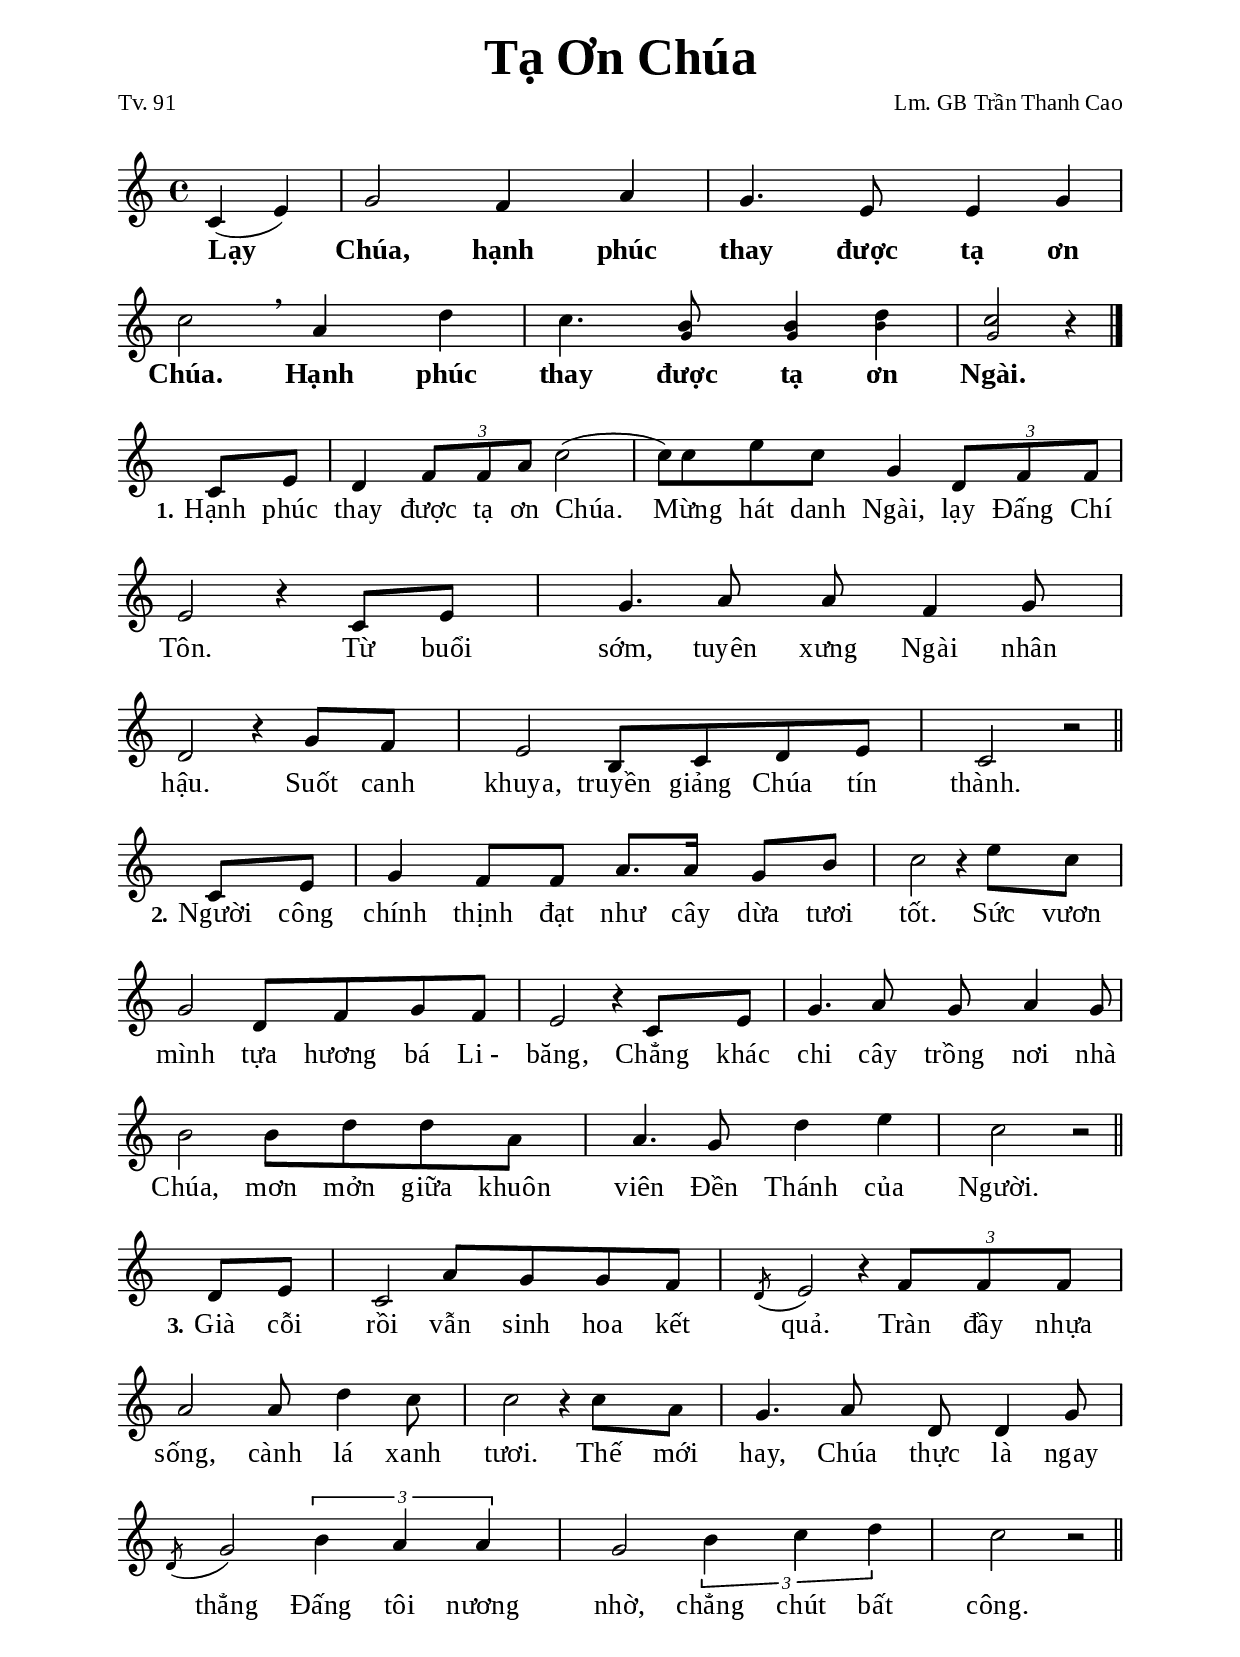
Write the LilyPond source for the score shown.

% Cài đặt chung
\version "2.22.1"
\include "english.ly"

\header {
  title = \markup { \fontsize #3 "Tạ Ơn Chúa" }
  poet = "Tv. 91"
  composer = "Lm. GB Trần Thanh Cao"
  arranger = " "
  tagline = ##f
}

% Nhạc điệp khúc
nhacDiepKhuc = \relative c' {
  \partial 2 c4 (e) |
  g2 f4 a |
  g4. e8 e4 g |
  c2 \breathe a4 d |
  c4.
  <b \tweak font-size #-2 g>8
  <b \tweak font-size #-2 g>4
  <d \tweak font-size #-2 b> |
  <c \tweak font-size #-2 g>2 r4 \bar "|."
}

% Nhạc phiên khúc
nhacPhienKhucMot = \relative c' {
  \partial 4 c8 e |
  d4 \tuplet 3/2 { f8 f a } c2 ( |
  c8) c e c g4 \tuplet 3/2 { d8 f f } |
  e2 r4 c8 e |
  g4. a8 a f4 g8 |
  d2 r4 g8 f |
  e2 b8 c d e |
  c2 r \bar "||"
}

nhacPhienKhucHai = \relative c' {
  \partial 4 c8 e |
  g4 f8 f a8. a16 g8 b |
  c2 r4 e8 c |
  g2 d8 f g f |
  e2 r4 c8 e |
  g4. a8 g a4 g8 |
  b2 b8 d d a |
  a4. g8 d'4 e |
  c2 r \bar "||"
}

nhacPhienKhucBa = \relative c' {
  \partial 4 d8 e |
  c2 a'8 g g f |
  \acciaccatura d8 e2 r4 \tuplet 3/2 { f8 f f } |
  a2 a8 d4 c8 |
  c2 r4 c8 a |
  g4. a8 d, d4 g8 |
  \acciaccatura d8 g2 \tuplet 3/2 { b4 a a } |
  g2 \tuplet 3/2 { b4 c d } |
  c2 r \bar "||"
}

% Lời điệp khúc
loiDiepKhuc = \lyricmode {
  Lạy Chúa, hạnh phúc thay được tạ ơn Chúa.
  Hạnh phúc thay được tạ ơn Ngài.
}

% Lời phiên khúc
loiPhienKhucMot = \lyricmode {
  \set stanza = #"1."
  Hạnh phúc thay được tạ ơn Chúa.
  Mừng hát danh Ngài, lạy Đấng Chí Tôn.
  Từ buổi sớm, tuyên xưng Ngài nhân hậu.
  Suốt canh khuya, truyền giảng Chúa tín thành.
}

loiPhienKhucHai = \lyricmode {
  \set stanza = #"2."
  Người công chính thịnh đạt như cây dừa tươi tốt.
  Sức vươn mình tựa hương bá "Li -" băng,
  Chẳng khác chi cây trồng nơi nhà Chúa,
  mơn mởn giữa khuôn viên Đền Thánh của Người.
}

loiPhienKhucBa = \lyricmode {
  \set stanza = #"3."
  Già cỗi rồi vẫn sinh hoa kết quả.
  Tràn đầy nhựa sống, cành lá xanh tươi.
  Thế mới hay, Chúa thực là ngay thẳng
  Đấng tôi nương nhờ, chẳng chút bất công.
}


% Dàn trang
\paper {
  #(set-paper-size "a4")
  top-margin = 10\mm
  bottom-margin = 10\mm
  left-margin = 20\mm
  right-margin = 20\mm
  indent = #0
  #(define fonts
    (make-pango-font-tree
      "Liberation Serif"
      "Liberation Serif"
      "Liberation Serif"
      (/ 20 20)))
  page-count = #1
  system-system-spacing = #'((basic-distance . 13))
  score-system-spacing = #'((basic-distance . 13))
}

% Thiết lập tông và nhịp
TongNhip = { \key c \major \time 4/4 }

\score {
  \new ChoirStaff <<
    \new Staff = diepKhuc \with {
        \consists "Merge_rests_engraver"
        %\magnifyStaff #(magstep +1)
      }
      <<
      \new Voice = beSop {
        \TongNhip \stemNeutral \nhacDiepKhuc
      }
    >>
    \new Lyrics \lyricsto beSop \loiDiepKhuc
  >>
  \layout {
    \override Lyrics.LyricText.font-series = #'bold
    \override Lyrics.LyricText.font-size = #+2
    \override Lyrics.LyricSpace.minimum-distance = #6
    \override Score.BarNumber.break-visibility = ##(#f #f #f)
    \override Score.SpacingSpanner.uniform-stretching = ##t
  }
}

\score {
  \new ChoirStaff <<
    \new Staff = phienKhuc \with {
        %\magnifyStaff #(magstep +1)
      }
      <<
      \new Voice = beSop {
        \TongNhip \nhacPhienKhucMot
      }
    >>
    \new Lyrics \lyricsto beSop \loiPhienKhucMot
  >>
  \layout {
    \override Staff.TimeSignature.transparent = ##t
    \override Lyrics.LyricText.font-size = #+2
    \override Lyrics.LyricSpace.minimum-distance = #1.5
    \override Score.BarNumber.break-visibility = ##(#f #f #f)
    \override Score.SpacingSpanner.uniform-stretching = ##t
    \override Score.SpacingSpanner packed-spacing = ##t
  }
}

\score {
  \new ChoirStaff <<
    \new Staff = phienKhuc \with {
        %\magnifyStaff #(magstep +1)
      }
      <<
      \new Voice = beSop {
        \TongNhip \nhacPhienKhucHai
      }
    >>
    \new Lyrics \lyricsto beSop \loiPhienKhucHai
  >>
  \layout {
    \override Staff.TimeSignature.transparent = ##t
    \override Lyrics.LyricText.font-size = #+2
    \override Lyrics.LyricSpace.minimum-distance = #2.5
    \override Score.BarNumber.break-visibility = ##(#f #f #f)
    \override Score.SpacingSpanner.uniform-stretching = ##t
    \override Score.SpacingSpanner packed-spacing = ##t
  }
}

\score {
  \new ChoirStaff <<
    \new Staff = phienKhuc \with {
        %\magnifyStaff #(magstep +1)
      }
      <<
      \new Voice = beSop {
        \TongNhip \nhacPhienKhucBa
      }
    >>
    \new Lyrics \lyricsto beSop \loiPhienKhucBa
  >>
  \layout {
    \override Staff.TimeSignature.transparent = ##t
    \override Lyrics.LyricText.font-size = #+2
    \override Lyrics.LyricSpace.minimum-distance = #3
    \override Score.BarNumber.break-visibility = ##(#f #f #f)
    \override Score.SpacingSpanner.uniform-stretching = ##t
    \override Score.SpacingSpanner packed-spacing = ##t
  }
}
